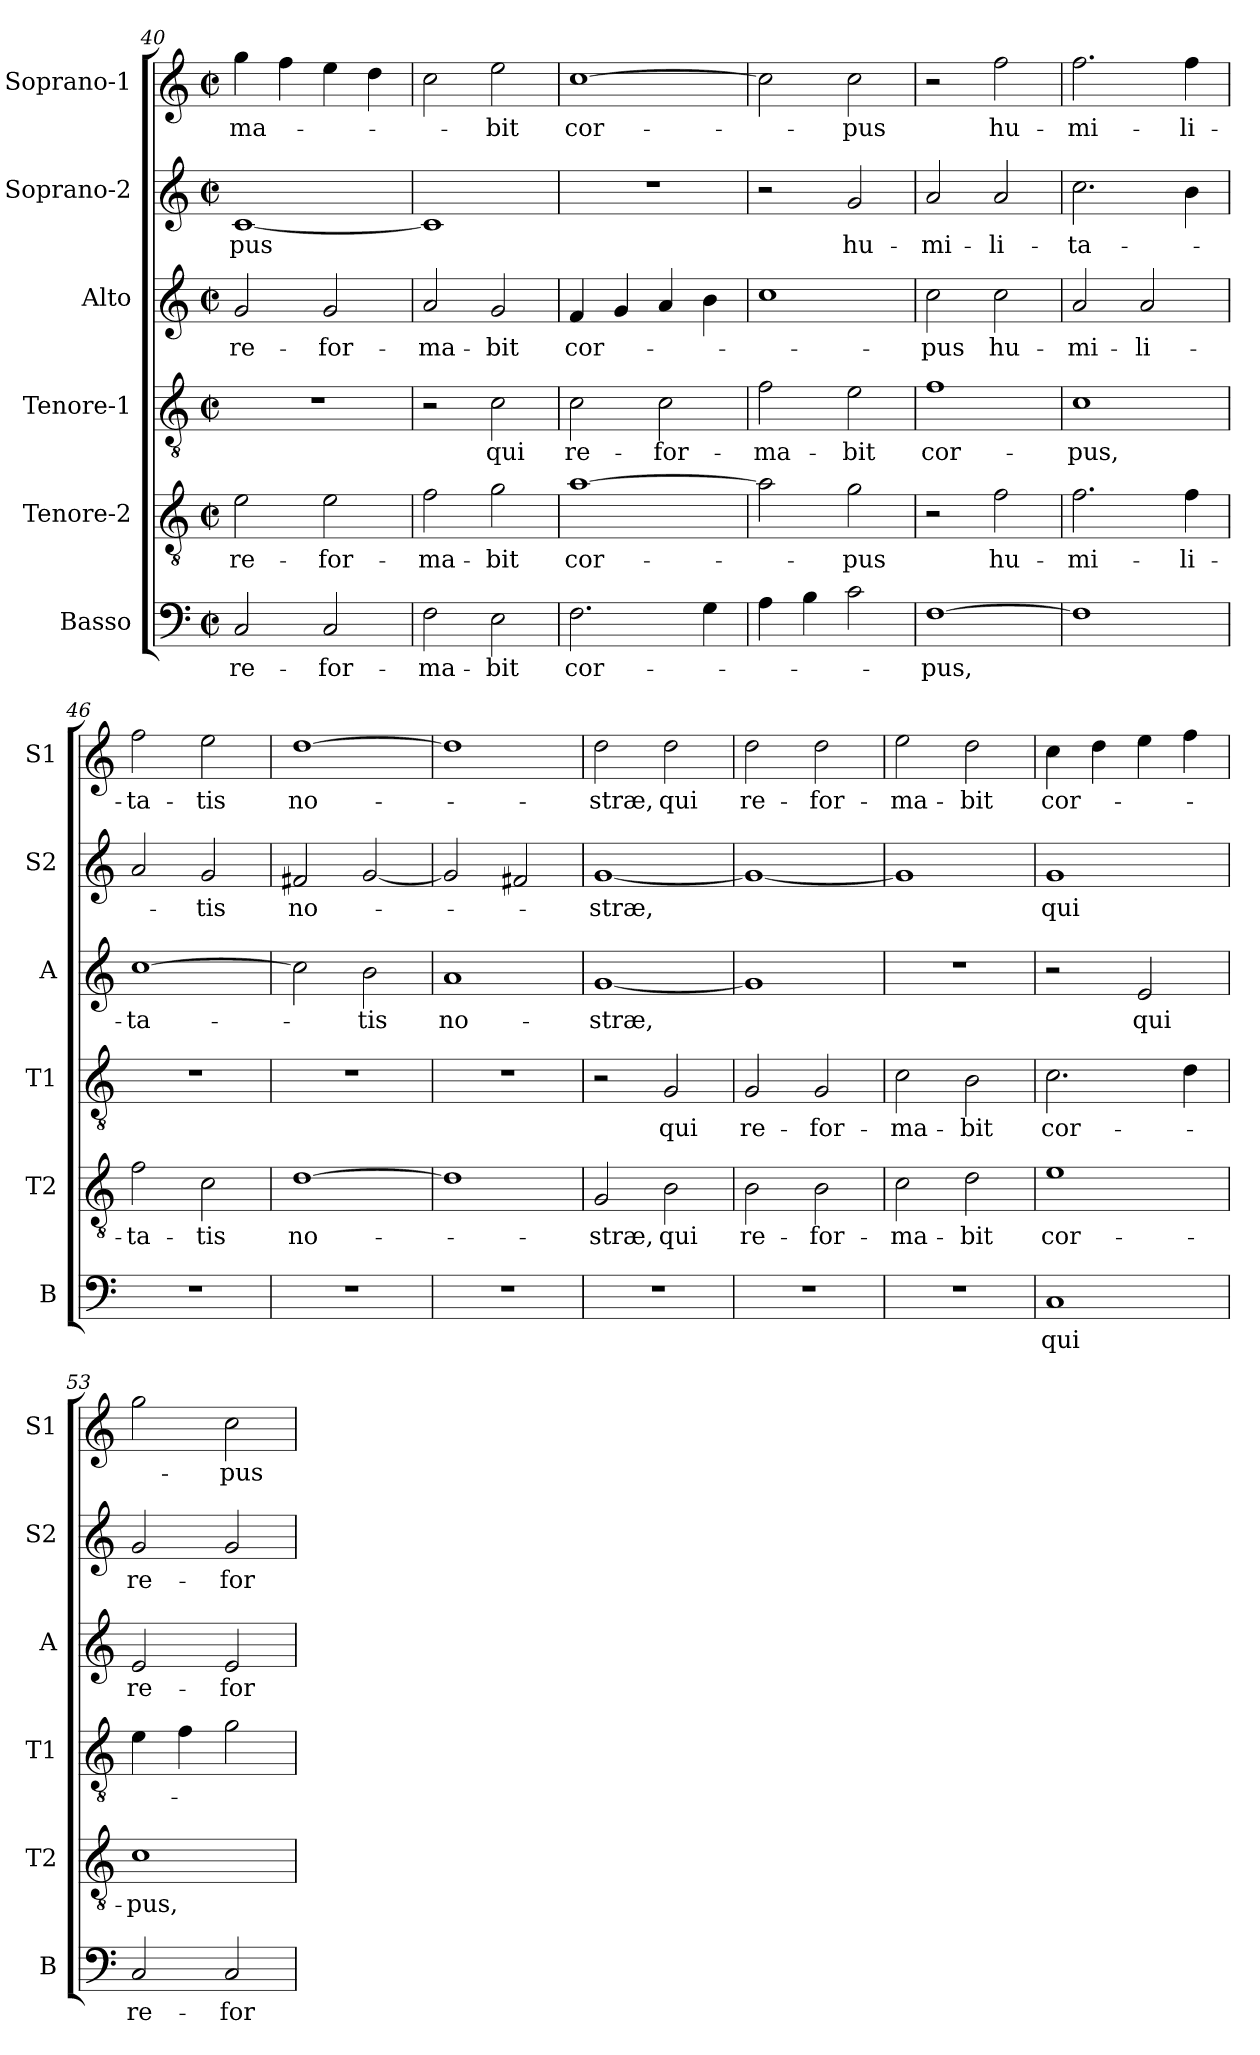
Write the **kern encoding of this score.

**kern	**text	**kern	**text	**kern	**text	**kern	**text	**kern	**text	**kern	**text
*part6	*part6	*part5	*part5	*part4	*part4	*part3	*part3	*part2	*part2	*part1	*part1
*staff6	*staff6	*staff5	*staff5	*staff4	*staff4	*staff3	*staff3	*staff2	*staff2	*staff1	*staff1
*I"Basso	*	*I"Tenore-2	*	*I"Tenore-1	*	*I"Alto	*	*I"Soprano-2	*	*I"Soprano-1	*
*I'B	*	*I'T2	*	*I'T1	*	*I'A	*	*I'S2	*	*I'S1	*
*clefF4	*	*clefGv2	*	*clefGv2	*	*clefG2	*	*clefG2	*	*clefG2	*
*k[]	*	*k[]	*	*k[]	*	*k[]	*	*k[]	*	*k[]	*
*C:	*	*C:	*	*C:	*	*C:	*	*C:	*	*C:	*
*M2/2	*	*M2/2	*	*M2/2	*	*M2/2	*	*M2/2	*	*M2/2	*
*met(c|)	*	*met(c|)	*	*met(c|)	*	*met(c|)	*	*met(c|)	*	*met(c|)	*
=40	=40	=40	=40	=40	=40	=40	=40	=40	=40	=40	=40
!	!LO:LY:b	!	!LO:LY:b	!	!	!	!LO:LY:b	!	!LO:LY:b	!	!LO:LY:b
2C/	re-	2e\	re-	1r	.	2g/	re-	[1c	-pus	4gg\	-ma-
.	.	.	.	.	.	.	.	.	.	4ff\	.
!	!LO:LY:b	!	!LO:LY:b	!	!	!	!LO:LY:b	!	!	!	!
2C/	-for-	2e\	-for-	.	.	2g/	-for-	.	.	4ee\	.
.	.	.	.	.	.	.	.	.	.	4dd\	.
=41	=41	=41	=41	=41	=41	=41	=41	=41	=41	=41	=41
!	!LO:LY:b	!	!LO:LY:b	!	!	!	!LO:LY:b	!	!	!	!
2F\	-ma-	2f\	-ma-	2r	.	2a/	-ma-	1c]	.	2cc\	.
!	!LO:LY:b	!	!LO:LY:b	!	!LO:LY:b	!	!LO:LY:b	!	!	!	!LO:LY:b
2E\	-bit	2g\	-bit	2c\	qui	2g/	-bit	.	.	2ee\	-bit
=42	=42	=42	=42	=42	=42	=42	=42	=42	=42	=42	=42
!	!LO:LY:b	!	!LO:LY:b	!	!LO:LY:b	!	!LO:LY:b	!	!	!	!LO:LY:b
2.F\	cor-	[1a	cor-	2c\	re-	4f/	cor-	1r	.	[1cc	cor-
.	.	.	.	.	.	4g/	.	.	.	.	.
!	!	!	!	!	!LO:LY:b	!	!	!	!	!	!
.	.	.	.	2c\	-for-	4a/	.	.	.	.	.
4G\	.	.	.	.	.	4b\	.	.	.	.	.
=43	=43	=43	=43	=43	=43	=43	=43	=43	=43	=43	=43
!	!	!	!	!	!LO:LY:b	!	!	!	!	!	!
4A\	.	2a\]	.	2f\	-ma-	1cc	.	2r	.	2cc\]	.
4B\	.	.	.	.	.	.	.	.	.	.	.
!	!	!	!LO:LY:b	!	!LO:LY:b	!	!	!	!LO:LY:b	!	!LO:LY:b
2c\	.	2g\	-pus	2e\	-bit	.	.	2g/	hu-	2cc\	-pus
=44	=44	=44	=44	=44	=44	=44	=44	=44	=44	=44	=44
!	!LO:LY:b	!	!	!	!LO:LY:b	!	!LO:LY:b	!	!LO:LY:b	!	!
[1F	-pus,	2r	.	1f	cor-	2cc\	-pus	2a/	-mi-	2r	.
!	!	!	!LO:LY:b	!	!	!	!LO:LY:b	!	!LO:LY:b	!	!LO:LY:b
.	.	2f\	hu-	.	.	2cc\	hu-	2a/	-li-	2ff\	hu-
=45	=45	=45	=45	=45	=45	=45	=45	=45	=45	=45	=45
!	!	!	!LO:LY:b	!	!LO:LY:b	!	!LO:LY:b	!	!LO:LY:b	!	!LO:LY:b
1F]	.	2.f\	-mi-	1c	-pus,	2a/	-mi-	2.cc\	-ta-	2.ff\	-mi-
!	!	!	!	!	!	!	!LO:LY:b	!	!	!	!
.	.	.	.	.	.	2a/	-li-	.	.	.	.
!	!	!	!LO:LY:b	!	!	!	!	!	!	!	!LO:LY:b
.	.	4f\	-li-	.	.	.	.	4b\	.	4ff\	-li-
=46	=46	=46	=46	=46	=46	=46	=46	=46	=46	=46	=46
!	!	!	!LO:LY:b	!	!	!	!LO:LY:b	!	!	!	!LO:LY:b
1r	.	2f\	-ta-	1r	.	[1cc	-ta-	2a/	.	2ff\	-ta-
!	!	!	!LO:LY:b	!	!	!	!	!	!LO:LY:b	!	!LO:LY:b
.	.	2c\	-tis	.	.	.	.	2g/	-tis	2ee\	-tis
!!LO:LB:g=z
=47	=47	=47	=47	=47	=47	=47	=47	=47	=47	=47	=47
!	!	!	!LO:LY:b	!	!	!	!	!	!LO:LY:b	!	!LO:LY:b
1r	.	[1d	no-	1r	.	2cc\]	.	2f#X/	no-	[1dd	no-
!	!	!	!	!	!	!	!LO:LY:b	!	!	!	!
.	.	.	.	.	.	2b\	-tis	[2g/	.	.	.
=48	=48	=48	=48	=48	=48	=48	=48	=48	=48	=48	=48
!	!	!	!	!	!	!	!LO:LY:b	!	!	!	!
1r	.	1d]	.	1r	.	1a	no-	2g/]	.	1dd]	.
.	.	.	.	.	.	.	.	2f#X/	.	.	.
=49	=49	=49	=49	=49	=49	=49	=49	=49	=49	=49	=49
!	!	!	!LO:LY:b	!	!	!	!LO:LY:b	!	!LO:LY:b	!	!LO:LY:b
1r	.	2G/	-stræ,	2r	.	[1g	-stræ,	[1g	-stræ,	2dd\	-stræ,
!	!	!	!LO:LY:b	!	!LO:LY:b	!	!	!	!	!	!LO:LY:b
.	.	2B\	qui	2G/	qui	.	.	.	.	2dd\	qui
=50	=50	=50	=50	=50	=50	=50	=50	=50	=50	=50	=50
!	!	!	!LO:LY:b	!	!LO:LY:b	!	!	!	!	!	!LO:LY:b
1r	.	2B\	re-	2G/	re-	1g]	.	1g_	.	2dd\	re-
!	!	!	!LO:LY:b	!	!LO:LY:b	!	!	!	!	!	!LO:LY:b
.	.	2B\	-for-	2G/	-for-	.	.	.	.	2dd\	-for-
=51	=51	=51	=51	=51	=51	=51	=51	=51	=51	=51	=51
!	!	!	!LO:LY:b	!	!LO:LY:b	!	!	!	!	!	!LO:LY:b
1r	.	2c\	-ma-	2c\	-ma-	1r	.	1g]	.	2ee\	-ma-
!	!	!	!LO:LY:b	!	!LO:LY:b	!	!	!	!	!	!LO:LY:b
.	.	2d\	-bit	2B\	-bit	.	.	.	.	2dd\	-bit
=52	=52	=52	=52	=52	=52	=52	=52	=52	=52	=52	=52
!	!LO:LY:b	!	!LO:LY:b	!	!LO:LY:b	!	!	!	!LO:LY:b	!	!LO:LY:b
1C	qui	1e	cor-	2.c\	cor-	2r	.	1g	qui	4cc\	cor-
.	.	.	.	.	.	.	.	.	.	4dd\	.
!	!	!	!	!	!	!	!LO:LY:b	!	!	!	!
.	.	.	.	.	.	2e/	qui	.	.	4ee\	.
.	.	.	.	4d\	.	.	.	.	.	4ff\	.
=53	=53	=53	=53	=53	=53	=53	=53	=53	=53	=53	=53
!	!LO:LY:b	!	!LO:LY:b	!	!	!	!LO:LY:b	!	!LO:LY:b	!	!
2C/	re-	1c	-pus,	4e\	.	2e/	re-	2g/	re-	2gg\	.
.	.	.	.	4f\	.	.	.	.	.	.	.
!	!LO:LY:b	!	!	!	!	!	!LO:LY:b	!	!LO:LY:b	!	!LO:LY:b
2C/	-for-	.	.	2g\	.	2e/	-for-	2g/	-for-	2cc\	-pus
=	=	=	=	=	=	=	=	=	=	=	=
*-	*-	*-	*-	*-	*-	*-	*-	*-	*-	*-	*-
